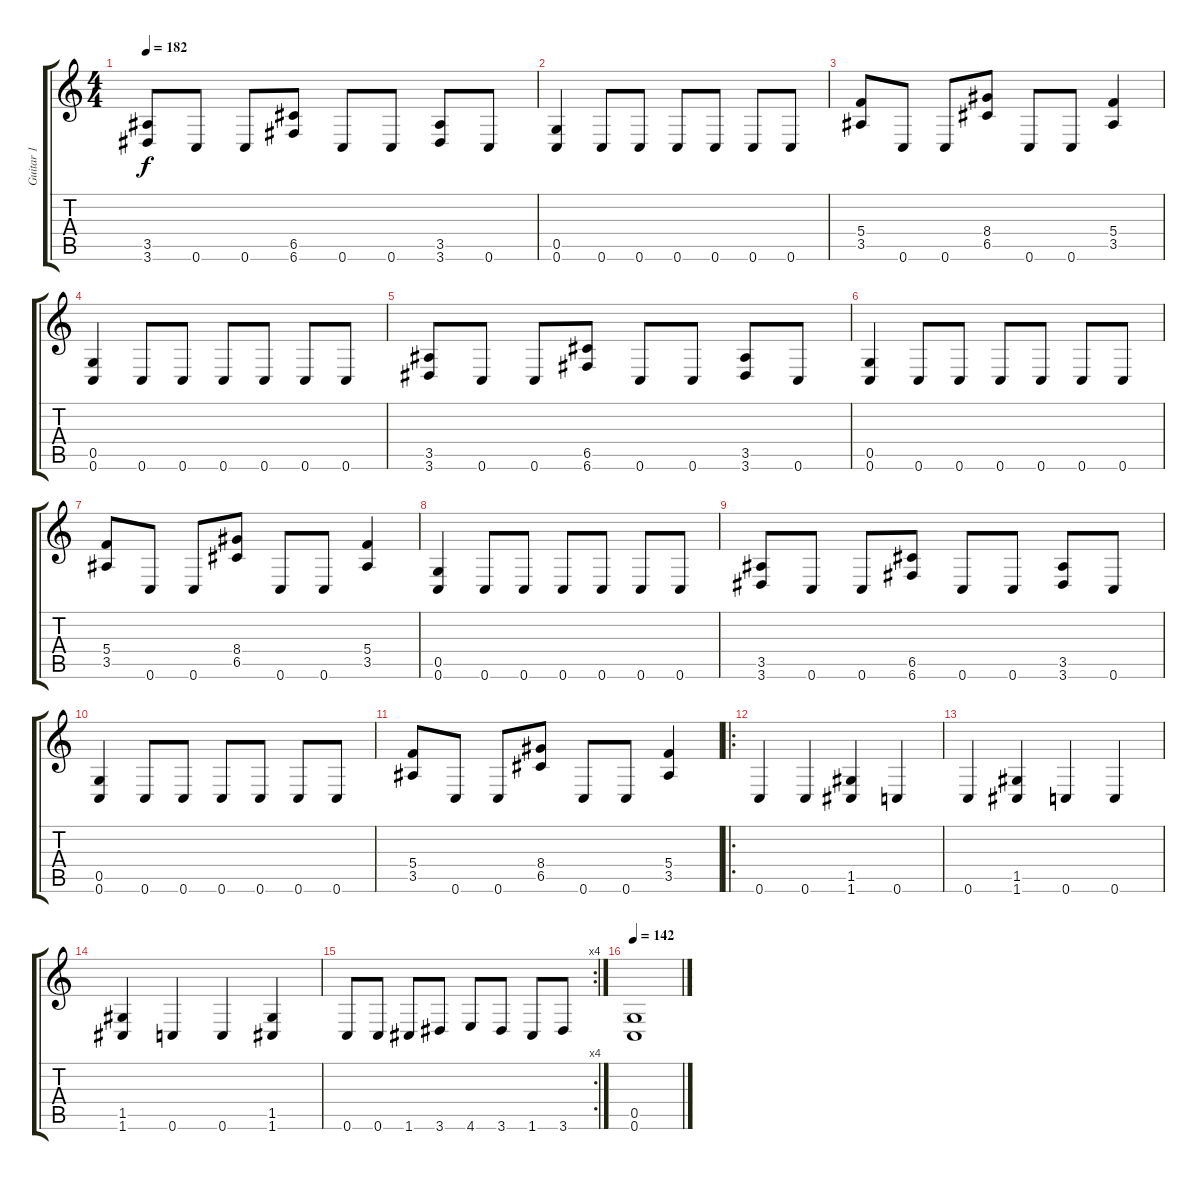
\track ("Guitar 1" "Guitar 1") {instrument distortionguitar}
\staff {score tabs}
\tuning (D4 A3 F3 C3 G2 C2) {hide}
\ts (4 4)
\tempo 182
\clef g2
\ks c
(3.5 3.6).8{dy f} 0.6.8 0.6.8 (6.5 6.6).8 0.6.8 0.6.8 (3.5 3.6).8 0.6.8 |
(0.5 0.6).4 0.6.8 0.6.8 0.6.8 0.6.8 0.6.8 0.6.8 |
(5.4 3.5).8 0.6.8 0.6.8 (8.4 6.5).8 0.6.8 0.6.8 (5.4 3.5).4 |
(0.5 0.6).4 0.6.8 0.6.8 0.6.8 0.6.8 0.6.8 0.6.8 |
(3.5 3.6).8 0.6.8 0.6.8 (6.5 6.6).8 0.6.8 0.6.8 (3.5 3.6).8 0.6.8 |
(0.5 0.6).4 0.6.8 0.6.8 0.6.8 0.6.8 0.6.8 0.6.8 |
(5.4 3.5).8 0.6.8 0.6.8 (8.4 6.5).8 0.6.8 0.6.8 (5.4 3.5).4 |
(0.5 0.6).4 0.6.8 0.6.8 0.6.8 0.6.8 0.6.8 0.6.8 |
(3.5 3.6).8 0.6.8 0.6.8 (6.5 6.6).8 0.6.8 0.6.8 (3.5 3.6).8 0.6.8 |
(0.5 0.6).4 0.6.8 0.6.8 0.6.8 0.6.8 0.6.8 0.6.8 |
(5.4 3.5).8 0.6.8 0.6.8 (8.4 6.5).8 0.6.8 0.6.8 (5.4 3.5).4 |
\ro
0.6.4 0.6.4 (1.5 1.6).4 0.6.4 |
0.6.4 (1.5 1.6).4 0.6.4 0.6.4 |
(1.5 1.6).4 0.6.4 0.6.4 (1.5 1.6).4 |
\rc 4
0.6.8 0.6.8 1.6.8 3.6.8 4.6.8 3.6.8 1.6.8 3.6.8 |
\tempo 142
(0.5 0.6).1
